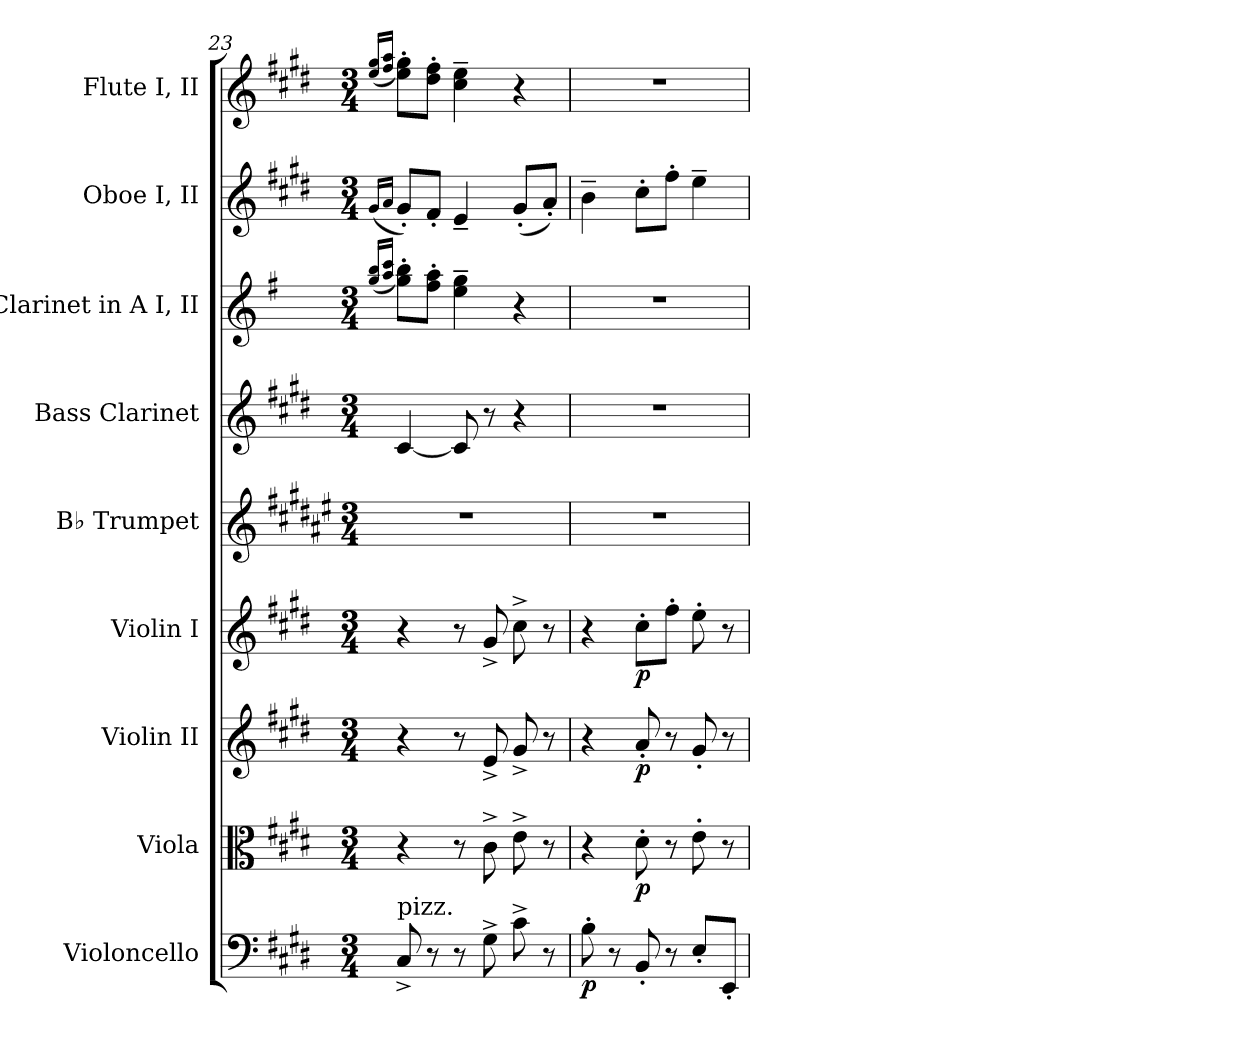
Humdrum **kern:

**kern	**dynam	**kern	**dynam	**kern	**dynam	**kern	**dynam	**kern	**kern	**kern	**kern	**kern
*part9	*part9	*part8	*part8	*part7	*part7	*part6	*part6	*part5	*part4	*part3	*part2	*part1
*staff9	*staff9	*staff8	*staff8	*staff7	*staff7	*staff6	*staff6	*staff5	*staff4	*staff3	*staff2	*staff1
*I"Violoncello	*	*I"Viola	*	*I"Violin II	*	*I"Violin I	*	*I"B♭ Trumpet	*I"Bass Clarinet	*I"Clarinet in A I, II	*I"Oboe I, II	*I"Flute I, II
*I'Vc.	*	*I'Va.	*	*I'Vn. II	*	*I'Vn. I	*	*I'B♭ Tpt.	*I'B. Cl.	*	*I'Ob. I, II	*I'Fl. I, II
*clefF4	*	*clefC3	*	*clefG2	*	*clefG2	*	*clefG2	*clefG2	*clefG2	*clefG2	*clefG2
*	*	*	*	*	*	*	*	*ITrd1c2	*ITrd9c15	*ITrd2c3	*	*
*k[f#c#g#d#]	*	*k[f#c#g#d#]	*	*k[f#c#g#d#]	*	*k[f#c#g#d#]	*	*k[f#c#g#d#]	*k[f#c#g#d#]	*k[f#c#g#d#]	*k[f#c#g#d#]	*k[f#c#g#d#]
*M3/4	*	*M3/4	*	*M3/4	*	*M3/4	*	*M3/4	*M3/4	*M3/4	*M3/4	*M3/4
=23	=23	=23	=23	=23	=23	=23	=23	=23	=23	=23	=23	=23
.	.	.	.	.	.	.	.	.	.	(<16qee/ 16qgg#/LL	(<16qg#/LL	(<16qee/ 16qgg#/LL
.	.	.	.	.	.	.	.	.	.	16qff#/ 16qaa/JJ	16qa/JJ	16qff#/ 16qaa/JJ
!LO:TX:a:t=pizz.	!	!	!	!	!	!	!	!	!	!	!	!
8C#^/	.	4r	.	4r	.	4r	.	2.r	[4C#/	8ee\' 8gg#\'L)	8g#'/L)	8ee\' 8gg#\'L)
8r	.	.	.	.	.	.	.	.	.	8dd#\' 8ff#\'J	8f#'/J	8dd#\' 8ff#\'J
8r	.	8r	.	8r	.	8r	.	.	8C#/]	4cc#\~ 4ee\~	4e~/	4cc#\~ 4ee\~
8G#^\	.	8c#^\	.	8e^/	.	8g#^/	.	.	8r	.	.	.
8c#^\	.	8e^\	.	8g#^/	.	8cc#^\	.	.	4r	4r	(<8g#'/L	4r
8r	.	8r	.	8r	.	8r	.	.	.	.	8a'/J)	.
=24	=24	=24	=24	=24	=24	=24	=24	=24	=24	=24	=24	=24
!	!LO:DY:b	!	!	!	!	!	!	!	!	!	!	!
8B'\	p	4r	.	4r	.	4r	.	2.r	2.r	2.r	4b~\	2.r
8r	.	.	.	.	.	.	.	.	.	.	.	.
!	!	!	!LO:DY:b	!	!LO:DY:b	!	!LO:DY:b	!	!	!	!	!
8BB'/	.	8d#'\	p	8a'/	p	8cc#'\L	p	.	.	.	8cc#'\L	.
8r	.	8r	.	8r	.	8ff#'\J	.	.	.	.	8ff#'\J	.
8E'/L	.	8e'\	.	8g#'/	.	8ee'\	.	.	.	.	4ee~\	.
8EE'/J	.	8r	.	8r	.	8r	.	.	.	.	.	.
=	=	=	=	=	=	=	=	=	=	=	=	=
*-	*-	*-	*-	*-	*-	*-	*-	*-	*-	*-	*-	*-
